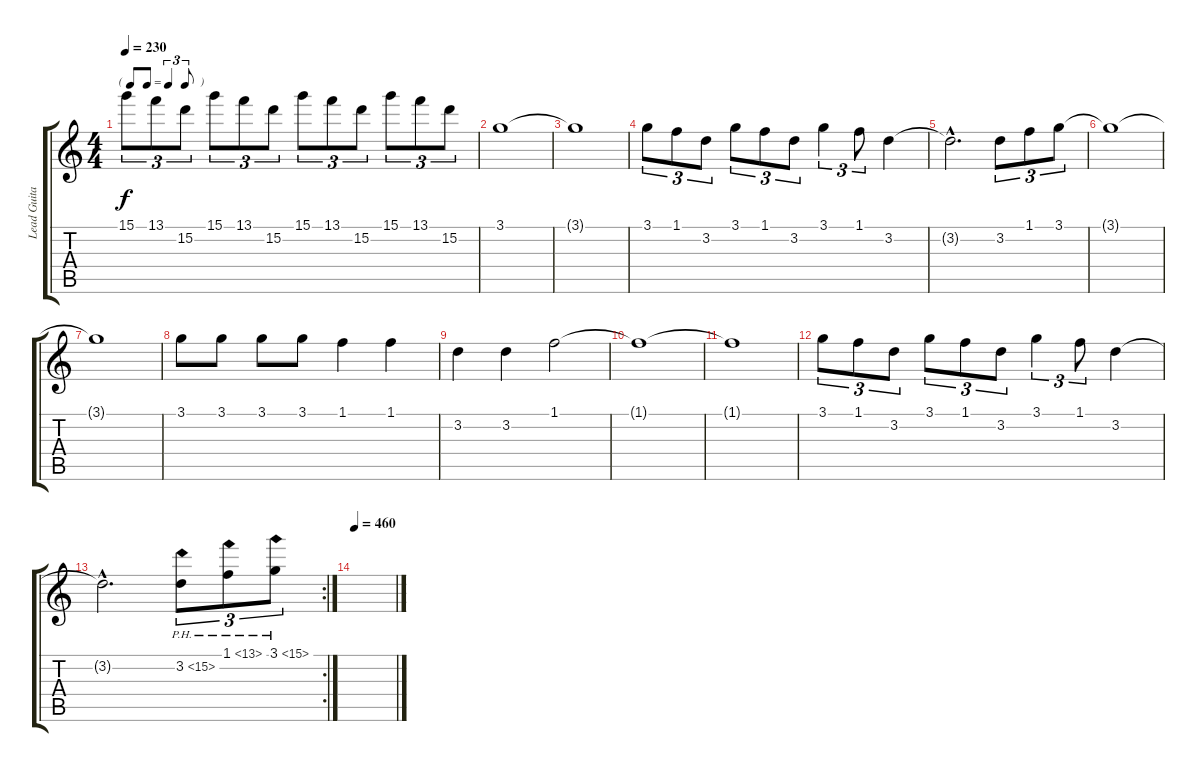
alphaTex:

\track ("Lead Guitar" "Lead Guita") {instrument distortionguitar}
\staff {score tabs}
\tuning (E4 B3 G3 D3 A2 E2) {hide}
\ts (4 4)
\tf triplet8th
\tempo 230
\clef g2
\ks c
15.1.8{tu (3 2) dy f} 13.1.8{tu (3 2)} 15.2.8{tu (3 2)} 15.1.8{tu (3 2)} 13.1.8{tu (3 2)} 15.2.8{tu (3 2)} 15.1.8{tu (3 2)} 13.1.8{tu (3 2)} 15.2.8{tu (3 2)} 15.1.8{tu (3 2)} 13.1.8{tu (3 2)} 15.2.8{tu (3 2)} |
3.1.1 |
3.1{t}.1 |
3.1.8{tu (3 2)} 1.1.8{tu (3 2)} 3.2.8{tu (3 2)} 3.1.8{tu (3 2)} 1.1.8{tu (3 2)} 3.2.8{tu (3 2)} 3.1.4{tu (3 2)} 1.1.8{tu (3 2)} 3.2.4 |
3.2{hac t}.2{d} 3.2.8{tu (3 2)} 1.1.8{tu (3 2)} 3.1.8{tu (3 2)} |
3.1{t}.1 |
3.1{t}.1 |
3.1.8 3.1.8 3.1.8 3.1.8 1.1.4 1.1.4 |
3.2.4 3.2.4 1.1.2 |
1.1{t}.1 |
1.1{t}.1 |
3.1.8{tu (3 2)} 1.1.8{tu (3 2)} 3.2.8{tu (3 2)} 3.1.8{tu (3 2)} 1.1.8{tu (3 2)} 3.2.8{tu (3 2)} 3.1.4{tu (3 2)} 1.1.8{tu (3 2)} 3.2.4 |
\rc 2
3.2{hac t}.2{d} 3.2{ph 12}.8{tu (3 2)} 1.1{ph 12}.8{tu (3 2)} 3.1{ph 12}.8{tu (3 2)} |
\tempo 460
